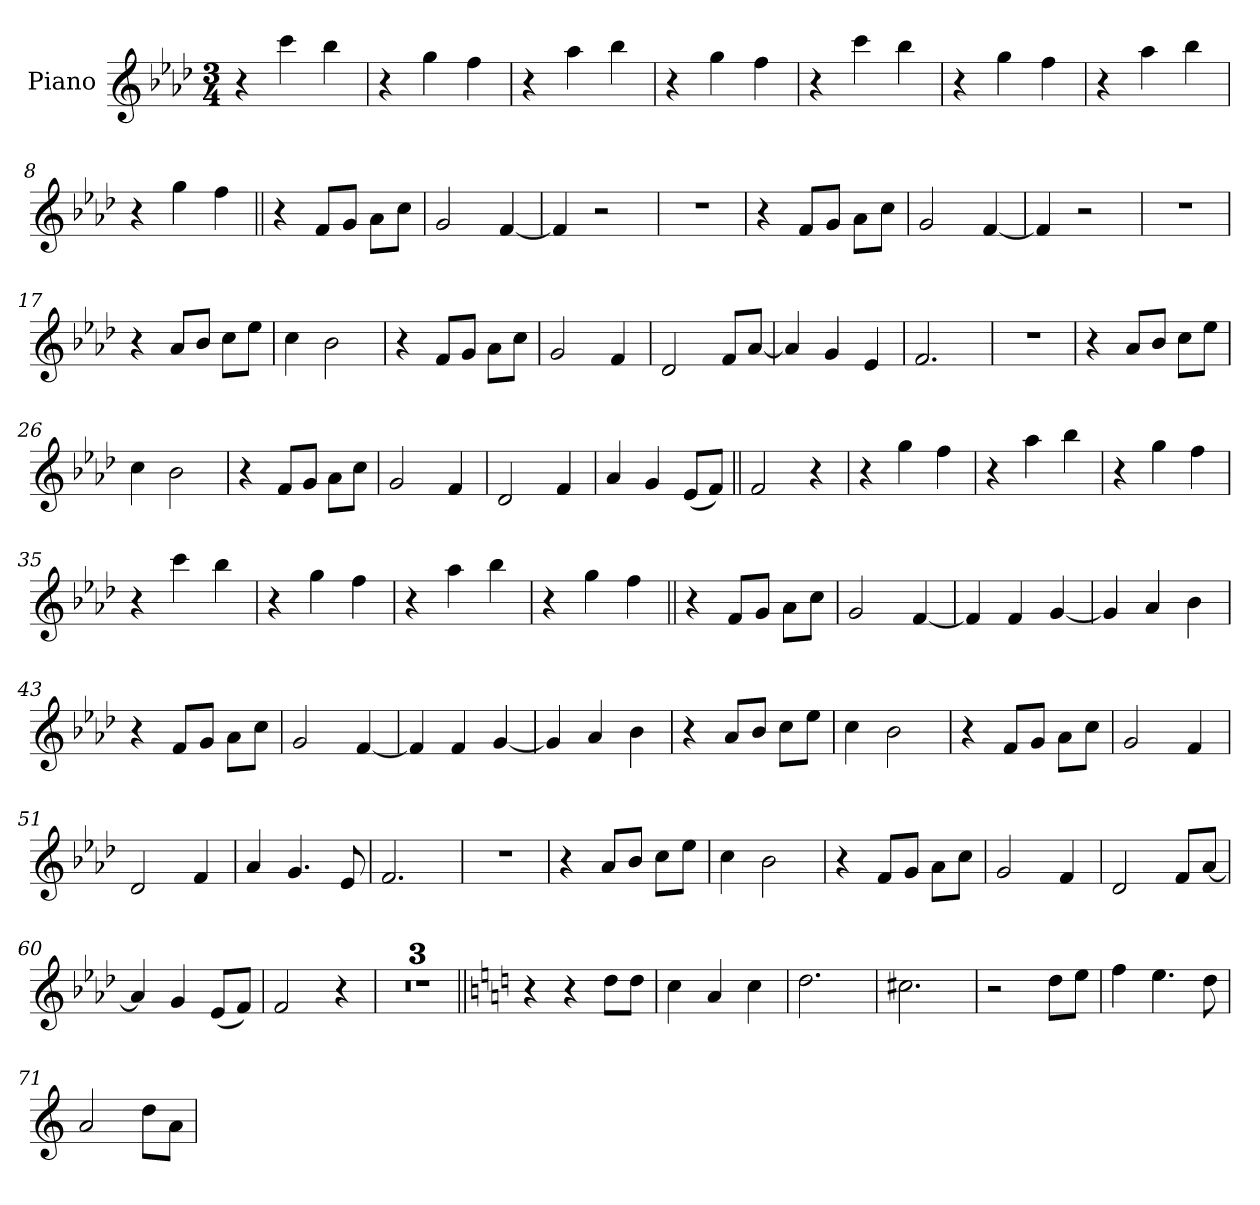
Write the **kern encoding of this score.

**kern
*part1
*staff1
*I"Piano
*I'Pno.
*clefG2
*k[b-e-a-d-]
*M3/4
*MM168
=1
4r
4ccc!
4bb-!
=2
4r
4gg!
4ff!
=3
4r
4aa-!
4bb-!
=4
4r
4gg!
4ff!
=5
4r
4ccc!
4bb-!
=6
4r
4gg!
4ff!
=7
4r
4aa-!
4bb-!
=8
4r
4gg!
4ff!
=9||
4r
8fL
8gJ
8a-L
8ccJ
=10
2g
[4f
=11
4f]
2r
=12
2.r
=13
4r
8fL
8gJ
8a-L
8ccJ
=14
2g
[4f
=15
4f]
2r
=16
2.r
=17
4r
8a-L
8b-J
8ccL
8ee-J
=18
4cc
2b-
=19
4r
8fL
8gJ
8a-L
8ccJ
=20
2g
4f
=21
2d-
8fL
[8a-J
=22
4a-]
4g
4e-
=23
2.f
=24
2.r
=25
4r
8a-L
8b-J
8ccL
8ee-J
=26
4cc
2b-
=27
4r
8fL
8gJ
8a-L
8ccJ
=28
2g
4f
=29
2d-
4f
=30
4a-
4g
(8e-L
8fJ)
=31||
2f
4r
=32
4r
4gg!
4ff!
=33
4r
4aa-!
4bb-!
=34
4r
4gg!
4ff!
=35
4r
4ccc!
4bb-!
=36
4r
4gg!
4ff!
=37
4r
4aa-!
4bb-!
=38
4r
4gg!
4ff!
=39||
4r
8fL
8gJ
8a-L
8ccJ
=40
2g
[4f
=41
4f]
4f
[4g
=42
4g]
4a-
4b-
=43
4r
8fL
8gJ
8a-L
8ccJ
=44
2g
[4f
=45
4f]
4f
[4g
=46
4g]
4a-
4b-
=47
4r
8a-L
8b-J
8ccL
8ee-J
=48
4cc
2b-
=49
4r
8fL
8gJ
8a-L
8ccJ
=50
2g
4f
=51
2d-
4f
=52
4a-
4.g
8e-
=53
2.f
=54
2.r
=55
4r
8a-L
8b-J
8ccL
8ee-J
=56
4cc
2b-
=57
4r
8fL
8gJ
8a-L
8ccJ
=58
2g
4f
=59
2d-
8fL
[8a-J
=60
4a-]
4g
(8e-L
8fJ)
=61
2f
4r
=62
2.r
=63
2.r
=64
2.r
=65||
*k[]
4r
4r
8ddL
8ddJ
=66
*k[]
4cc
4a
4cc
=67
2.dd
=68
2.cc#X
=69
2r
8ddL
8eeJ
=70
4ff
4.ee
8dd
=71
2a
8ddL
8aJ
=
*-
